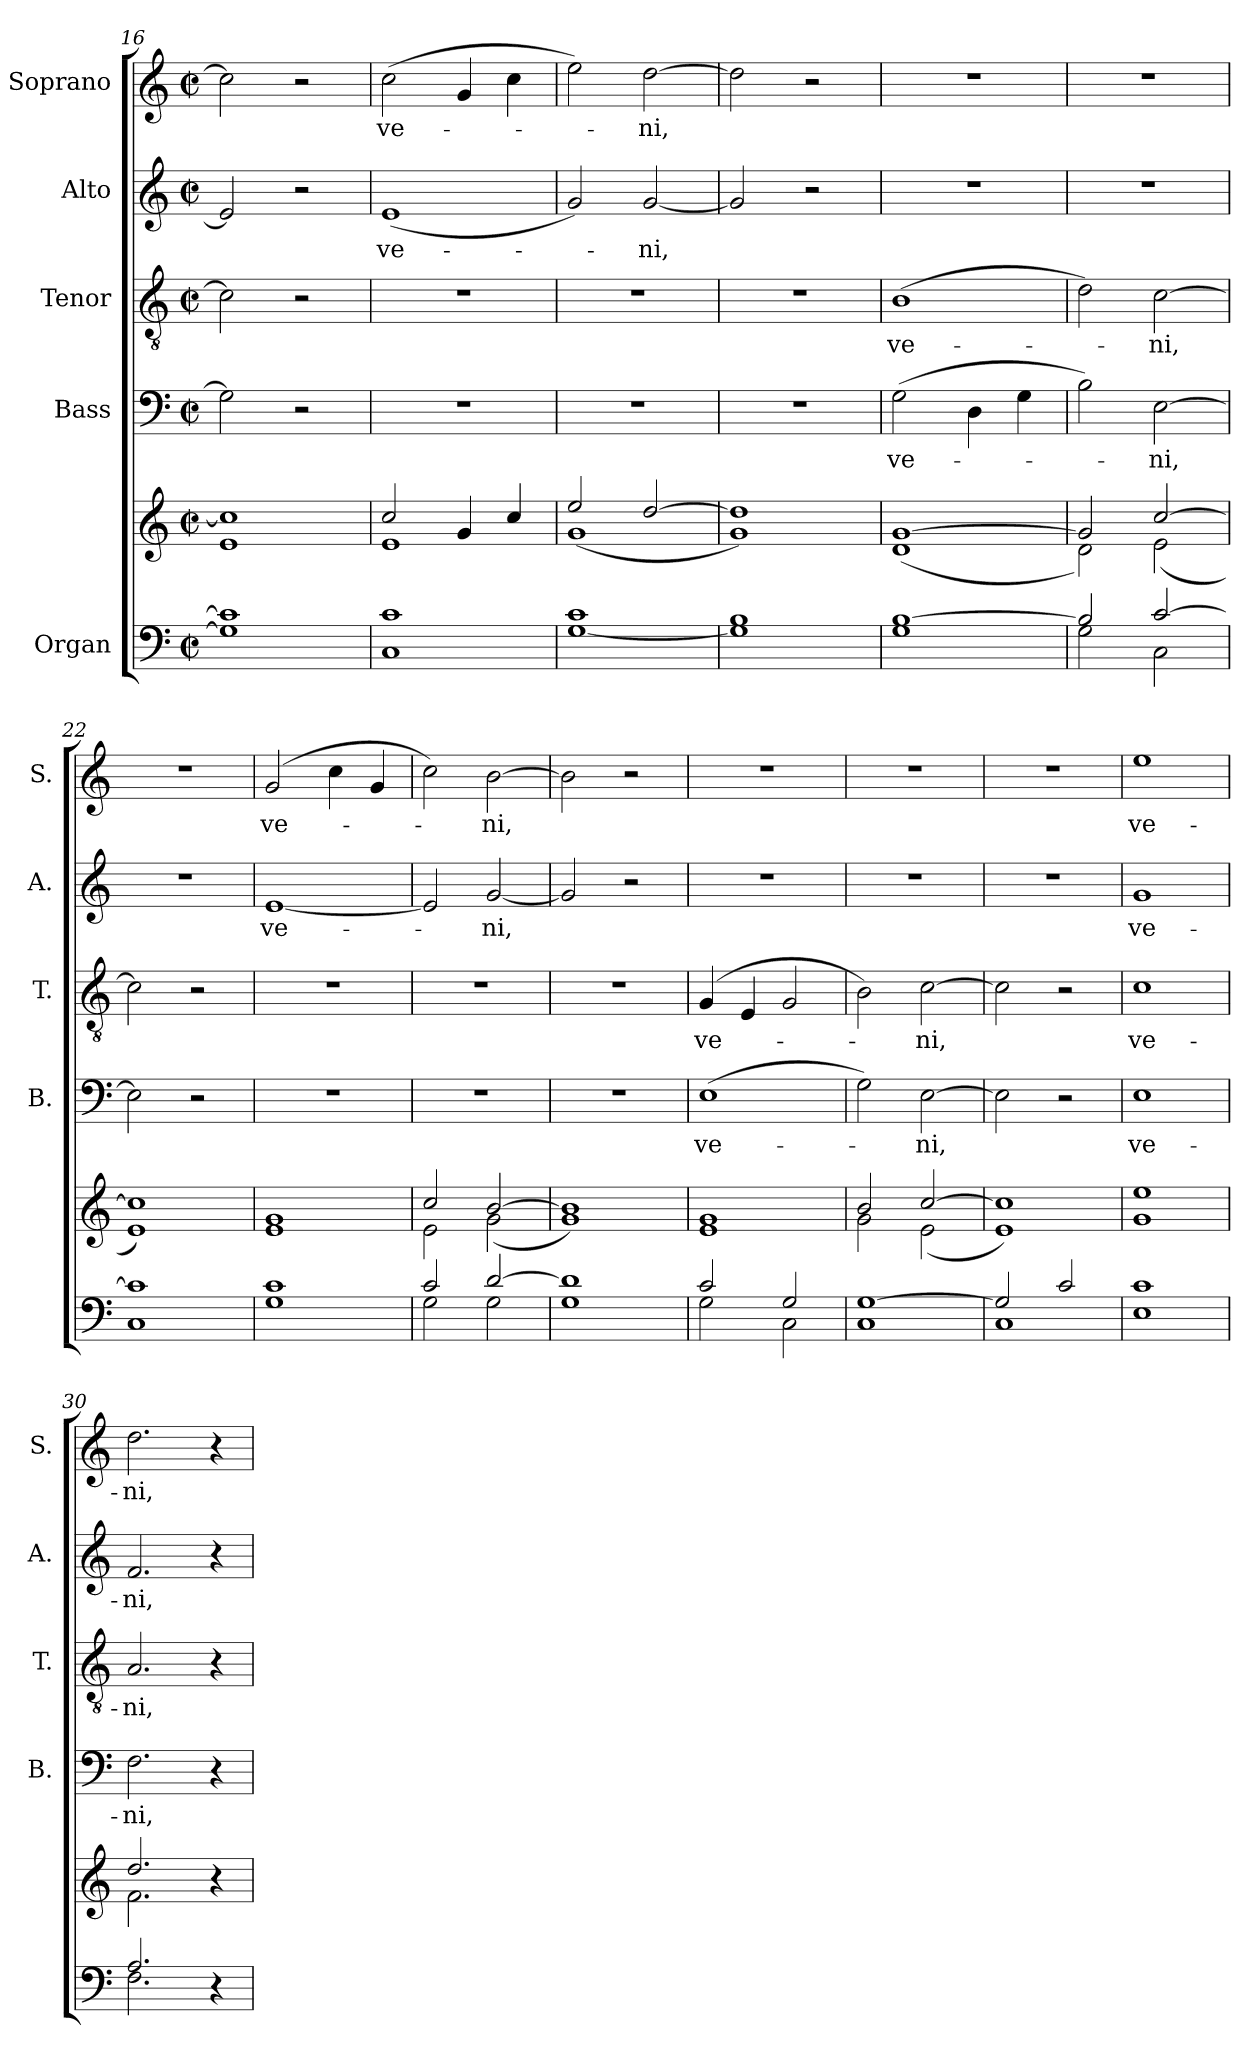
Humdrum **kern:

**kern	**kern	**kern	**text	**kern	**text	**kern	**text	**kern	**text
*part5	*part5	*part4	*part4	*part3	*part3	*part2	*part2	*part1	*part1
*staff6	*staff5	*staff4	*staff4	*staff3	*staff3	*staff2	*staff2	*staff1	*staff1
*I"Organ	*	*I"Bass	*	*I"Tenor	*	*I"Alto	*	*I"Soprano	*
*	*	*I'B.	*	*I'T.	*	*I'A.	*	*I'S.	*
*clefF4	*clefG2	*clefF4	*	*clefGv2	*	*clefG2	*	*clefG2	*
*M2/2	*M2/2	*M2/2	*	*M2/2	*	*M2/2	*	*M2/2	*
*met(c|)	*met(c|)	*met(c|)	*	*met(c|)	*	*met(c|)	*	*met(c|)	*
=16	=16	=16	=16	=16	=16	=16	=16	=16	=16
1c] 1G]	1e 1cc]	2G\]	.	2c\]	.	2e/]	.	2cc\]	.
.	.	2r	.	2r	.	2r	.	2r	.
=17	=17	=17	=17	=17	=17	=17	=17	=17	=17
*	*^	*	*	*	*	*	*	*	*
!	!	!	!	!	!	!	!	!LO:LY:b:cj	!	!LO:LY:b:cj
1c 1C	2cc/	1e	1r	.	1r	.	(<1e	ve-	(>2cc\	ve-
.	4g/	.	.	.	.	.	.	.	4g/	.
.	4cc/	.	.	.	.	.	.	.	4cc\	.
=18	=18	=18	=18	=18	=18	=18	=18	=18	=18	=18
[<1G 1c	2ee/	(<1g	1r	.	1r	.	2g/)	.	2ee\)	.
!	!	!	!	!	!	!	!	!LO:LY:b:cj	!	!LO:LY:b:cj
.	[>2dd/	.	.	.	.	.	[<2g/	-ni,	[>2dd\	-ni,
*	*v	*v	*	*	*	*	*	*	*	*
=19	=19	=19	=19	=19	=19	=19	=19	=19	=19
1B 1G]	1g 1dd])	1r	.	1r	.	2g/]	.	2dd\]	.
.	.	.	.	.	.	2r	.	2r	.
=20	=20	=20	=20	=20	=20	=20	=20	=20	=20
!	!	!	!LO:LY:b:cj	!	!LO:LY:b:cj	!	!	!	!
[>1B 1G	(<1d [>1g	(>2G\	ve-	(>1B	ve-	1r	.	1r	.
.	.	4D\	.	.	.	.	.	.	.
.	.	4G\	.	.	.	.	.	.	.
=21	=21	=21	=21	=21	=21	=21	=21	=21	=21
*^	*^	*	*	*	*	*	*	*	*
2B/]	2G\	2g/]	2d\)	2B\)	.	2d\)	.	1r	.	1r	.
!	!	!	!	!	!LO:LY:b:cj	!	!LO:LY:b:cj	!	!	!	!
[>2c/	2C\	[>2cc/	(>2e\	[>2E\	-ni,	[>2c\	-ni,	.	.	.	.
*v	*v	*	*	*	*	*	*	*	*	*	*
*	*v	*v	*	*	*	*	*	*	*	*
!!LO:PB:g=z
=22	=22	=22	=22	=22	=22	=22	=22	=22	=22
1c] 1C	1e 1cc])	2E\]	.	2c\]	.	1r	.	1r	.
.	.	2r	.	2r	.	.	.	.	.
=23	=23	=23	=23	=23	=23	=23	=23	=23	=23
!	!	!	!	!	!	!	!LO:LY:b:cj	!	!LO:LY:b:cj
1c 1G	1e 1g	1r	.	1r	.	[<1e	ve-	(>2g/	ve-
.	.	.	.	.	.	.	.	4cc\	.
.	.	.	.	.	.	.	.	4g/	.
=24	=24	=24	=24	=24	=24	=24	=24	=24	=24
*^	*^	*	*	*	*	*	*	*	*
2c/	2G\	2cc/	2e\	1r	.	1r	.	2e/]	.	2cc\)	.
!	!	!	!	!	!	!	!	!	!LO:LY:b:cj	!	!LO:LY:b:cj
[>2d/	2G\	[>2b/	(<2g\	.	.	.	.	[<2g/	-ni,	[>2b\	-ni,
*v	*v	*	*	*	*	*	*	*	*	*	*
*	*v	*v	*	*	*	*	*	*	*	*
=25	=25	=25	=25	=25	=25	=25	=25	=25	=25
1d] 1G	1g 1b])	1r	.	1r	.	2g/]	.	2b\]	.
.	.	.	.	.	.	2r	.	2r	.
=26	=26	=26	=26	=26	=26	=26	=26	=26	=26
*^	*	*	*	*	*	*	*	*	*
!	!	!	!	!LO:LY:b:cj	!	!LO:LY:b:cj	!	!	!	!
2c/	2G\	1e 1g	(>1E	ve-	(<4G/	ve-	1r	.	1r	.
.	.	.	.	.	4E/	.	.	.	.	.
2G/	2C\	.	.	.	2G/	.	.	.	.	.
*v	*v	*	*	*	*	*	*	*	*	*
=27	=27	=27	=27	=27	=27	=27	=27	=27	=27
*	*^	*	*	*	*	*	*	*	*
1C [>1G	2b/	2g\	2G\)	.	2B\)	.	1r	.	1r	.
!	!	!	!	!LO:LY:b:cj	!	!LO:LY:b:cj	!	!	!	!
.	[>2cc/	(<2e\	[>2E\	-ni,	[>2c\	-ni,	.	.	.	.
*	*v	*v	*	*	*	*	*	*	*	*
=28	=28	=28	=28	=28	=28	=28	=28	=28	=28
*^	*	*	*	*	*	*	*	*	*
2G/]	1C	1e 1cc])	2E\]	.	2c\]	.	1r	.	1r	.
2c/	.	.	2r	.	2r	.	.	.	.	.
*v	*v	*	*	*	*	*	*	*	*	*
=29	=29	=29	=29	=29	=29	=29	=29	=29	=29
!	!	!	!LO:LY:b:cj	!	!LO:LY:b:cj	!	!LO:LY:b:cj	!	!LO:LY:b:cj
1c 1E	1g 1ee	1E	ve-	1c	ve-	1g	ve-	1ee	ve-
=30	=30	=30	=30	=30	=30	=30	=30	=30	=30
*^	*^	*	*	*	*	*	*	*	*
!	!	!	!	!	!LO:LY:b:cj	!	!LO:LY:b:cj	!	!LO:LY:b:cj	!	!LO:LY:b:cj
2.A/	2.F\	2.dd/	2.f\	2.F\	-ni,	2.A/	-ni,	2.f/	-ni,	2.dd\	-ni,
4r	4ryy	4r	4ryy	4r	.	4r	.	4r	.	4r	.
*v	*v	*	*	*	*	*	*	*	*	*	*
*	*v	*v	*	*	*	*	*	*	*	*
=	=	=	=	=	=	=	=	=	=
*-	*-	*-	*-	*-	*-	*-	*-	*-	*-
